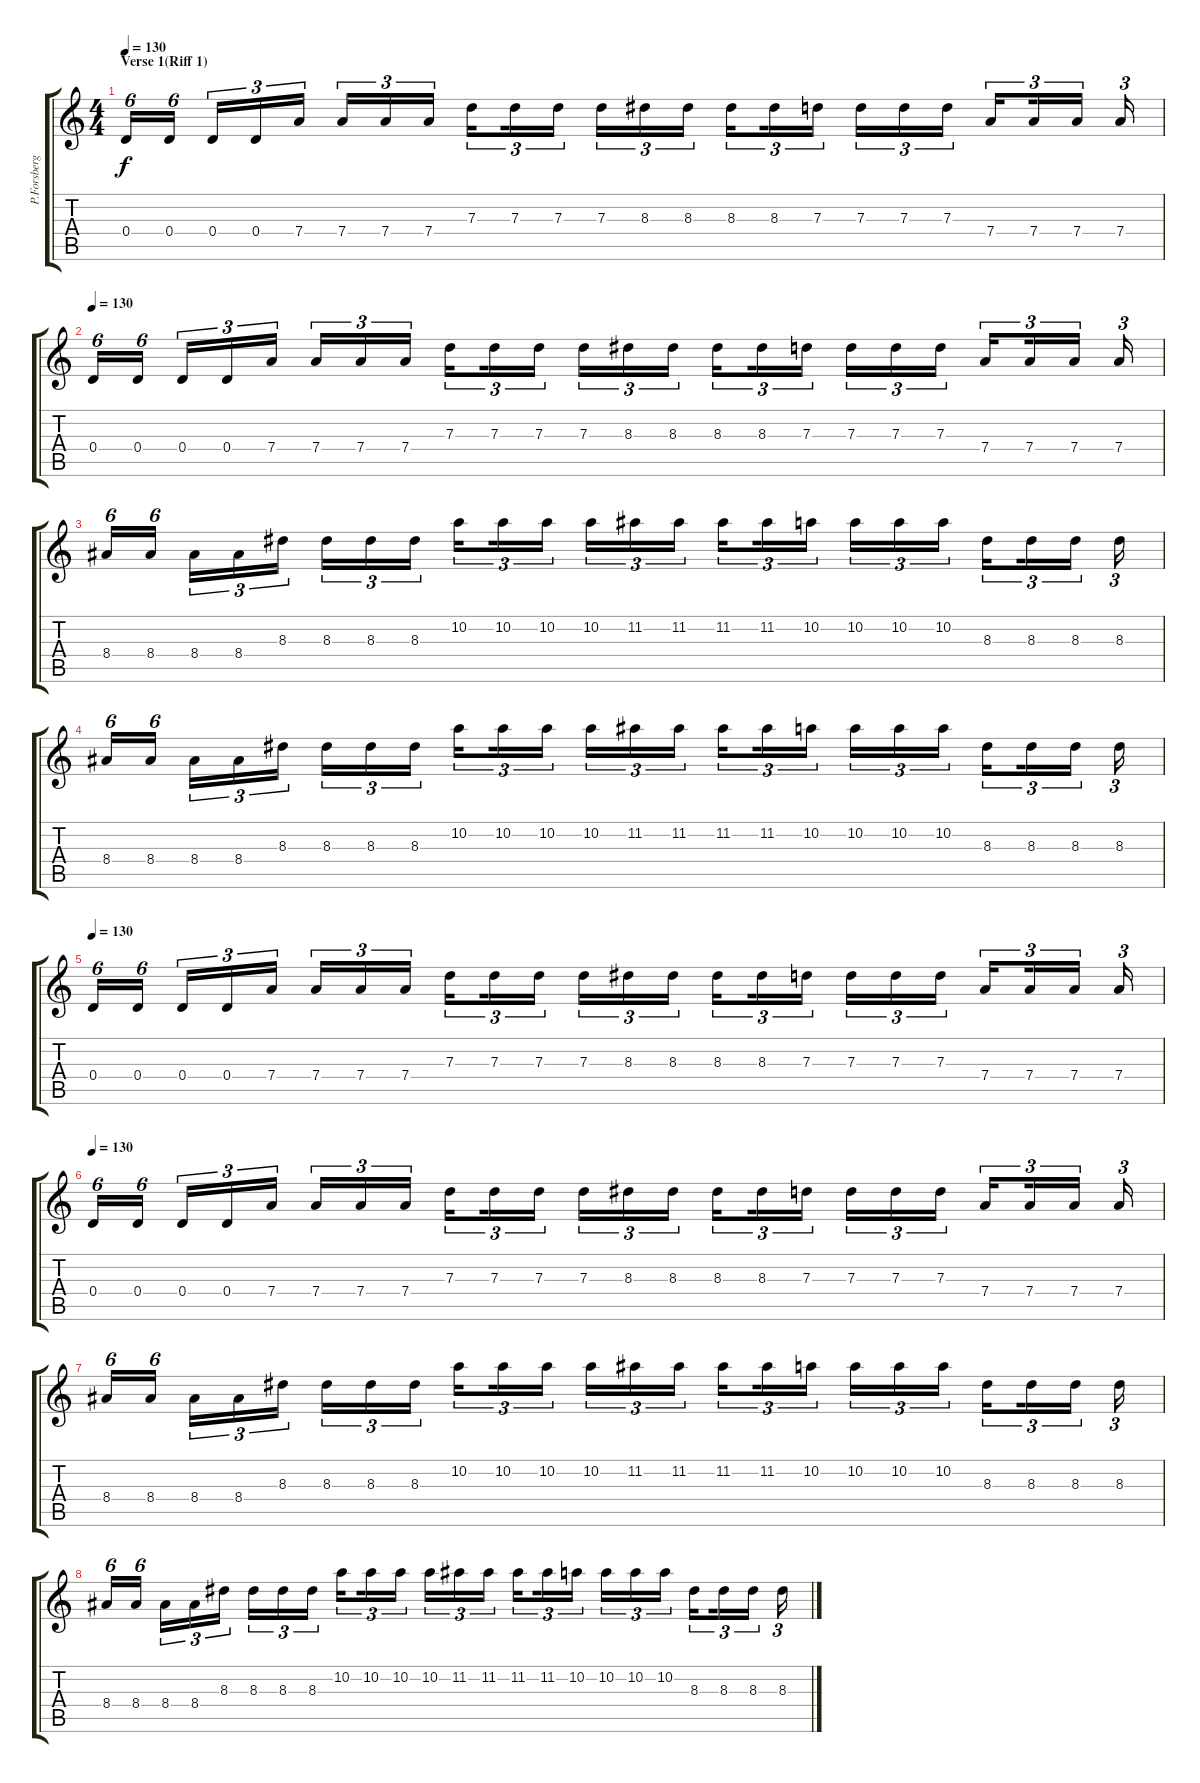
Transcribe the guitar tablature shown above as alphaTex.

\track ("P.Forsberg(Lead)" "P.Forsberg") {instrument distortionguitar}
\staff {score tabs}
\tuning (E4 B3 G3 D3 A2 E2) {hide}
\ts (4 4)
\section ("" "Verse 1(Riff 1)")
\tempo 130
\clef g2
\ks c
0.4.16{tu (6 4) dy f} 0.4.16{tu (6 4)} 0.4.16{tu (3 2)} 0.4.16{tu (3 2)} 7.4.16{tu (3 2)} 7.4.16{tu (3 2)} 7.4.16{tu (3 2)} 7.4.16{tu (3 2)} 7.3.16{tu (3 2) beam splitsecondary} 7.3.16{tu (3 2)} 7.3.16{tu (3 2)} 7.3.16{tu (3 2)} 8.3.16{tu (3 2)} 8.3.16{tu (3 2)} 8.3.16{tu (3 2) beam splitsecondary} 8.3.16{tu (3 2)} 7.3.16{tu (3 2)} 7.3.16{tu (3 2)} 7.3.16{tu (3 2)} 7.3.16{tu (3 2)} 7.4.16{tu (3 2) beam splitsecondary} 7.4.16{tu (3 2)} 7.4.16{tu (3 2)} 7.4.16{tu (3 2)} |
\tempo 130
0.4.16{tu (6 4)} 0.4.16{tu (6 4)} 0.4.16{tu (3 2)} 0.4.16{tu (3 2)} 7.4.16{tu (3 2)} 7.4.16{tu (3 2)} 7.4.16{tu (3 2)} 7.4.16{tu (3 2)} 7.3.16{tu (3 2) beam splitsecondary} 7.3.16{tu (3 2)} 7.3.16{tu (3 2)} 7.3.16{tu (3 2)} 8.3.16{tu (3 2)} 8.3.16{tu (3 2)} 8.3.16{tu (3 2) beam splitsecondary} 8.3.16{tu (3 2)} 7.3.16{tu (3 2)} 7.3.16{tu (3 2)} 7.3.16{tu (3 2)} 7.3.16{tu (3 2)} 7.4.16{tu (3 2) beam splitsecondary} 7.4.16{tu (3 2)} 7.4.16{tu (3 2)} 7.4.16{tu (3 2)} |
8.4.16{tu (6 4)} 8.4.16{tu (6 4)} 8.4.16{tu (3 2)} 8.4.16{tu (3 2)} 8.3.16{tu (3 2)} 8.3.16{tu (3 2)} 8.3.16{tu (3 2)} 8.3.16{tu (3 2)} 10.2.16{tu (3 2) beam splitsecondary} 10.2.16{tu (3 2)} 10.2.16{tu (3 2)} 10.2.16{tu (3 2)} 11.2.16{tu (3 2)} 11.2.16{tu (3 2)} 11.2.16{tu (3 2) beam splitsecondary} 11.2.16{tu (3 2)} 10.2.16{tu (3 2)} 10.2.16{tu (3 2)} 10.2.16{tu (3 2)} 10.2.16{tu (3 2)} 8.3.16{tu (3 2) beam splitsecondary} 8.3.16{tu (3 2)} 8.3.16{tu (3 2)} 8.3.16{tu (3 2)} |
8.4.16{tu (6 4)} 8.4.16{tu (6 4)} 8.4.16{tu (3 2)} 8.4.16{tu (3 2)} 8.3.16{tu (3 2)} 8.3.16{tu (3 2)} 8.3.16{tu (3 2)} 8.3.16{tu (3 2)} 10.2.16{tu (3 2) beam splitsecondary} 10.2.16{tu (3 2)} 10.2.16{tu (3 2)} 10.2.16{tu (3 2)} 11.2.16{tu (3 2)} 11.2.16{tu (3 2)} 11.2.16{tu (3 2) beam splitsecondary} 11.2.16{tu (3 2)} 10.2.16{tu (3 2)} 10.2.16{tu (3 2)} 10.2.16{tu (3 2)} 10.2.16{tu (3 2)} 8.3.16{tu (3 2) beam splitsecondary} 8.3.16{tu (3 2)} 8.3.16{tu (3 2)} 8.3.16{tu (3 2)} |
\tempo 130
0.4.16{tu (6 4)} 0.4.16{tu (6 4)} 0.4.16{tu (3 2)} 0.4.16{tu (3 2)} 7.4.16{tu (3 2)} 7.4.16{tu (3 2)} 7.4.16{tu (3 2)} 7.4.16{tu (3 2)} 7.3.16{tu (3 2) beam splitsecondary} 7.3.16{tu (3 2)} 7.3.16{tu (3 2)} 7.3.16{tu (3 2)} 8.3.16{tu (3 2)} 8.3.16{tu (3 2)} 8.3.16{tu (3 2) beam splitsecondary} 8.3.16{tu (3 2)} 7.3.16{tu (3 2)} 7.3.16{tu (3 2)} 7.3.16{tu (3 2)} 7.3.16{tu (3 2)} 7.4.16{tu (3 2) beam splitsecondary} 7.4.16{tu (3 2)} 7.4.16{tu (3 2)} 7.4.16{tu (3 2)} |
\tempo 130
0.4.16{tu (6 4)} 0.4.16{tu (6 4)} 0.4.16{tu (3 2)} 0.4.16{tu (3 2)} 7.4.16{tu (3 2)} 7.4.16{tu (3 2)} 7.4.16{tu (3 2)} 7.4.16{tu (3 2)} 7.3.16{tu (3 2) beam splitsecondary} 7.3.16{tu (3 2)} 7.3.16{tu (3 2)} 7.3.16{tu (3 2)} 8.3.16{tu (3 2)} 8.3.16{tu (3 2)} 8.3.16{tu (3 2) beam splitsecondary} 8.3.16{tu (3 2)} 7.3.16{tu (3 2)} 7.3.16{tu (3 2)} 7.3.16{tu (3 2)} 7.3.16{tu (3 2)} 7.4.16{tu (3 2) beam splitsecondary} 7.4.16{tu (3 2)} 7.4.16{tu (3 2)} 7.4.16{tu (3 2)} |
8.4.16{tu (6 4)} 8.4.16{tu (6 4)} 8.4.16{tu (3 2)} 8.4.16{tu (3 2)} 8.3.16{tu (3 2)} 8.3.16{tu (3 2)} 8.3.16{tu (3 2)} 8.3.16{tu (3 2)} 10.2.16{tu (3 2) beam splitsecondary} 10.2.16{tu (3 2)} 10.2.16{tu (3 2)} 10.2.16{tu (3 2)} 11.2.16{tu (3 2)} 11.2.16{tu (3 2)} 11.2.16{tu (3 2) beam splitsecondary} 11.2.16{tu (3 2)} 10.2.16{tu (3 2)} 10.2.16{tu (3 2)} 10.2.16{tu (3 2)} 10.2.16{tu (3 2)} 8.3.16{tu (3 2) beam splitsecondary} 8.3.16{tu (3 2)} 8.3.16{tu (3 2)} 8.3.16{tu (3 2)} |
8.4.16{tu (6 4)} 8.4.16{tu (6 4)} 8.4.16{tu (3 2)} 8.4.16{tu (3 2)} 8.3.16{tu (3 2)} 8.3.16{tu (3 2)} 8.3.16{tu (3 2)} 8.3.16{tu (3 2)} 10.2.16{tu (3 2) beam splitsecondary} 10.2.16{tu (3 2)} 10.2.16{tu (3 2)} 10.2.16{tu (3 2)} 11.2.16{tu (3 2)} 11.2.16{tu (3 2)} 11.2.16{tu (3 2) beam splitsecondary} 11.2.16{tu (3 2)} 10.2.16{tu (3 2)} 10.2.16{tu (3 2)} 10.2.16{tu (3 2)} 10.2.16{tu (3 2)} 8.3.16{tu (3 2) beam splitsecondary} 8.3.16{tu (3 2)} 8.3.16{tu (3 2)} 8.3.16{tu (3 2)}
